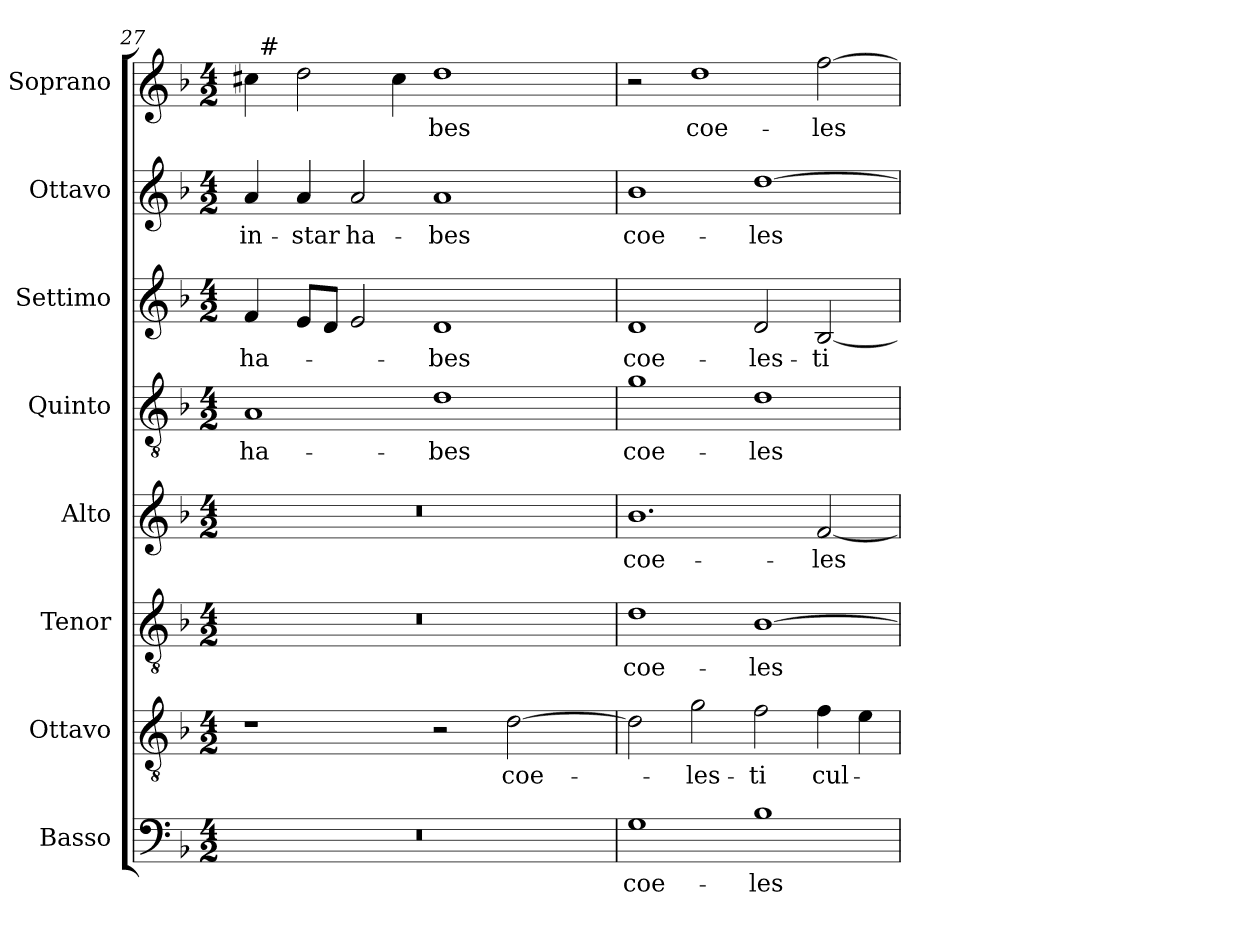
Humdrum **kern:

**kern	**text	**kern	**text	**kern	**text	**kern	**text	**kern	**text	**kern	**text	**kern	**text	**kern	**text
*part8	*part8	*part7	*part7	*part6	*part6	*part5	*part5	*part4	*part4	*part3	*part3	*part2	*part2	*part1	*part1
*staff8	*staff8	*staff7	*staff7	*staff6	*staff6	*staff5	*staff5	*staff4	*staff4	*staff3	*staff3	*staff2	*staff2	*staff1	*staff1
*I"Basso	*	*I"Ottavo	*	*I"Tenor	*	*I"Alto	*	*I"Quinto	*	*I"Settimo	*	*I"Ottavo	*	*I"Soprano	*
*I'B.	*	*I'Ot.	*	*I'T.	*	*I'A.	*	*I'Q.	*	*I'St.	*	*	*	*I'S.	*
*clefF4	*	*clefGv2	*	*clefGv2	*	*clefG2	*	*clefGv2	*	*clefG2	*	*clefG2	*	*clefG2	*
*	*	*ITrd7c12	*	*ITrd7c12	*	*	*	*ITrd7c12	*	*	*	*	*	*	*
*k[b-]	*	*k[b-]	*	*k[b-]	*	*k[b-]	*	*k[b-]	*	*k[b-]	*	*k[b-]	*	*k[b-]	*
*F:	*	*F:	*	*F:	*	*F:	*	*F:	*	*F:	*	*F:	*	*F:	*
*M4/2	*	*M4/2	*	*M4/2	*	*M4/2	*	*M4/2	*	*M4/2	*	*M4/2	*	*M4/2	*
=27	=27	=27	=27	=27	=27	=27	=27	=27	=27	=27	=27	=27	=27	=27	=27
!LO:N:vis=1	!	!	!	!LO:N:vis=1	!	!LO:N:vis=1	!	!	!	!	!	!	!	!	!
!	!	!	!	!	!	!	!	!	!LO:LY:b:color=#000000	!	!	!	!	!	!
!	!	!	!	!	!	!	!	!	!	!	!LO:LY:b:color=#000000	!	!	!	!
!	!	!	!	!	!	!	!	!	!	!	!	!	!LO:LY:b:color=#000000	!	!
*	*	*	*	*	*	*	*	*	*	*	*	*	*	*^	*
0r	.	1r	.	0r	.	0r	.	1AAi	ha-	4fi/	ha-	4ai/	in-	4cc#i\	32ryy	.
.	.	.	.	.	.	.	.	.	.	.	.	.	.	.	256ryy	.
!	!	!	!	!	!	!	!	!	!	!	!	!	!	!	!LO:TX:a:t=#	!
.	.	.	.	.	.	.	.	.	.	.	.	.	.	.	1ryy	.
!	!	!	!	!	!	!	!	!	!	!	!	!	!LO:LY:b:color=#000000	!	!	!
.	.	.	.	.	.	.	.	.	.	8ei/L	.	4ai/	-star	2ddi\	.	.
.	.	.	.	.	.	.	.	.	.	8di/J	.	.	.	.	.	.
!	!	!	!	!	!	!	!	!	!	!	!	!	!LO:LY:b:color=#000000	!	!	!
.	.	.	.	.	.	.	.	.	.	2ei/	.	2ai/	ha-	.	.	.
.	.	.	.	.	.	.	.	.	.	.	.	.	.	4cc#i\	.	.
!	!	!	!	!	!	!	!	!	!LO:LY:b:color=#000000	!	!	!	!	!	!	!
!	!	!	!	!	!	!	!	!	!	!	!LO:LY:b:color=#000000	!	!	!	!	!
!	!	!	!	!	!	!	!	!	!	!	!	!	!LO:LY:b:color=#000000	!	!	!
!	!	!	!	!	!	!	!	!	!	!	!	!	!	!	!	!LO:LY:b:color=#000000
.	.	2r	.	.	.	.	.	1Di	-bes	1di	-bes	1ai	-bes	1ddi	.	-bes
.	.	.	.	.	.	.	.	.	.	.	.	.	.	.	2ryy	.
!	!	!	!LO:LY:b:color=#000000	!	!	!	!	!	!	!	!	!	!	!	!	!
.	.	[2Di\	coe-	.	.	.	.	.	.	.	.	.	.	.	.	.
.	.	.	.	.	.	.	.	.	.	.	.	.	.	.	4ryy	.
.	.	.	.	.	.	.	.	.	.	.	.	.	.	.	8ryy	.
.	.	.	.	.	.	.	.	.	.	.	.	.	.	.	16ryy	.
.	.	.	.	.	.	.	.	.	.	.	.	.	.	.	64..ryy	.
*	*	*	*	*	*	*	*	*	*	*	*	*	*	*v	*v	*
=28	=28	=28	=28	=28	=28	=28	=28	=28	=28	=28	=28	=28	=28	=28	=28
*	*	*	*	*	*	*	*	*	*	*	*	*	*	*^	*
!	!LO:LY:b:color=#000000	!	!	!	!	!	!	!	!	!	!	!	!	!	!	!
*	*	*	*	*	*	*	*	*	*	*	*	*	*	*v	*v	*
*	*	*	*	*	*	*	*	*	*	*	*	*	*	*^	*
!	!	!	!	!	!LO:LY:b:color=#000000	!	!	!	!	!	!	!	!	!	!	!
*	*	*	*	*	*	*	*	*	*	*	*	*	*	*v	*v	*
*	*	*	*	*	*	*	*	*	*	*	*	*	*	*^	*
!	!	!	!	!	!	!	!LO:LY:b:color=#000000	!	!	!	!	!	!	!	!	!
*	*	*	*	*	*	*	*	*	*	*	*	*	*	*v	*v	*
*	*	*	*	*	*	*	*	*	*	*	*	*	*	*^	*
!	!	!	!	!	!	!	!	!	!LO:LY:b:color=#000000	!	!	!	!	!	!	!
*	*	*	*	*	*	*	*	*	*	*	*	*	*	*v	*v	*
*	*	*	*	*	*	*	*	*	*	*	*	*	*	*^	*
!	!	!	!	!	!	!	!	!	!	!	!LO:LY:b:color=#000000	!	!	!	!	!
*	*	*	*	*	*	*	*	*	*	*	*	*	*	*v	*v	*
*	*	*	*	*	*	*	*	*	*	*	*	*	*	*^	*
!	!	!	!	!	!	!	!	!	!	!	!	!	!LO:LY:b:color=#000000	!	!	!
*	*	*	*	*	*	*	*	*	*	*	*	*	*	*v	*v	*
1Gi	coe-	2Di\]	.	1Di	coe-	1.b-i	coe-	1Gi	coe-	1di	coe-	1b-i	coe-	2r	.
!	!	!	!LO:LY:b:color=#000000	!	!	!	!	!	!	!	!	!	!	!	!
!	!	!	!	!	!	!	!	!	!	!	!	!	!	!	!LO:LY:b:color=#000000
.	.	2Gi\	-les-	.	.	.	.	.	.	.	.	.	.	1ddi	coe-
!	!LO:LY:b:color=#000000	!	!	!	!	!	!	!	!	!	!	!	!	!	!
!	!	!	!LO:LY:b:color=#000000	!	!	!	!	!	!	!	!	!	!	!	!
!	!	!	!	!	!LO:LY:b:color=#000000	!	!	!	!	!	!	!	!	!	!
!	!	!	!	!	!	!	!	!	!LO:LY:b:color=#000000	!	!	!	!	!	!
!	!	!	!	!	!	!	!	!	!	!	!LO:LY:b:color=#000000	!	!	!	!
!	!	!	!	!	!	!	!	!	!	!	!	!	!LO:LY:b:color=#000000	!	!
1B-i	-les-	2Fi\	-ti	[1BB-i	-les-	.	.	1Di	-les-	2di/	-les-	[1ddi	-les-	.	.
!	!	!	!LO:LY:b:color=#000000	!	!	!	!	!	!	!	!	!	!	!	!
!	!	!	!	!	!	!	!LO:LY:b:color=#000000	!	!	!	!	!	!	!	!
!	!	!	!	!	!	!	!	!	!	!	!LO:LY:b:color=#000000	!	!	!	!
!	!	!	!	!	!	!	!	!	!	!	!	!	!	!	!LO:LY:b:color=#000000
.	.	4Fi\	cul-	.	.	[2fi/	-les-	.	.	[2B-i/	-ti	.	.	[2ffi\	-les-
.	.	4Ei\	.	.	.	.	.	.	.	.	.	.	.	.	.
=	=	=	=	=	=	=	=	=	=	=	=	=	=	=	=
*-	*-	*-	*-	*-	*-	*-	*-	*-	*-	*-	*-	*-	*-	*-	*-
